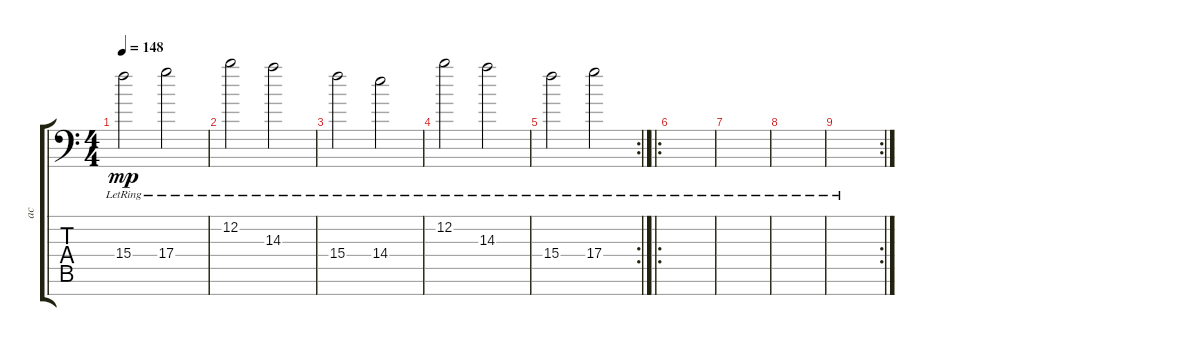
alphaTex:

\track ("ac" "ac") {instrument distortionguitar}
\staff {score tabs}
\tuning (E4 B3 G3 D3 A2 E2 A1) {hide}
\ts (4 4)
\tempo 148
\clef f4
\ks c
15.4{lr}.2{dy mp} 17.4{lr}.2 |
12.2{lr}.2{instrument acousticguitarsteel} 14.3{lr}.2 |
15.4{lr}.2 14.4{lr}.2 |
12.2{lr}.2{instrument acousticguitarsteel} 14.3{lr}.2 |
\rc 2
15.4{lr}.2 17.4{lr}.2 |
\ro
|
|
|
\rc 2
